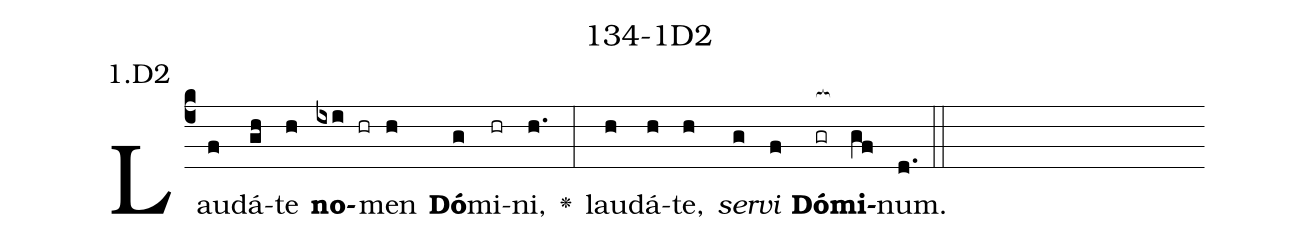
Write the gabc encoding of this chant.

name: 134-1D2;
annotation: 1.D2;
%%
(c4)Lau(f)dá(gh)te(h) <b>no</b>(ixi hr)men(h) <b>Dó</b>(g)mi(hr)ni,(h.) <v>\greheightstar</v>(:) lau(h)dá(h)te,(h) <i>ser</i>(g)<i>vi</i>(f) <b>Dó</b>(gr[ocb:1{])<b>mi</b>(gf[ocb:0}])num.(d.) (::)


%E(h) u(h) o(g) u(f) a(gf) e.(d.) (::)
